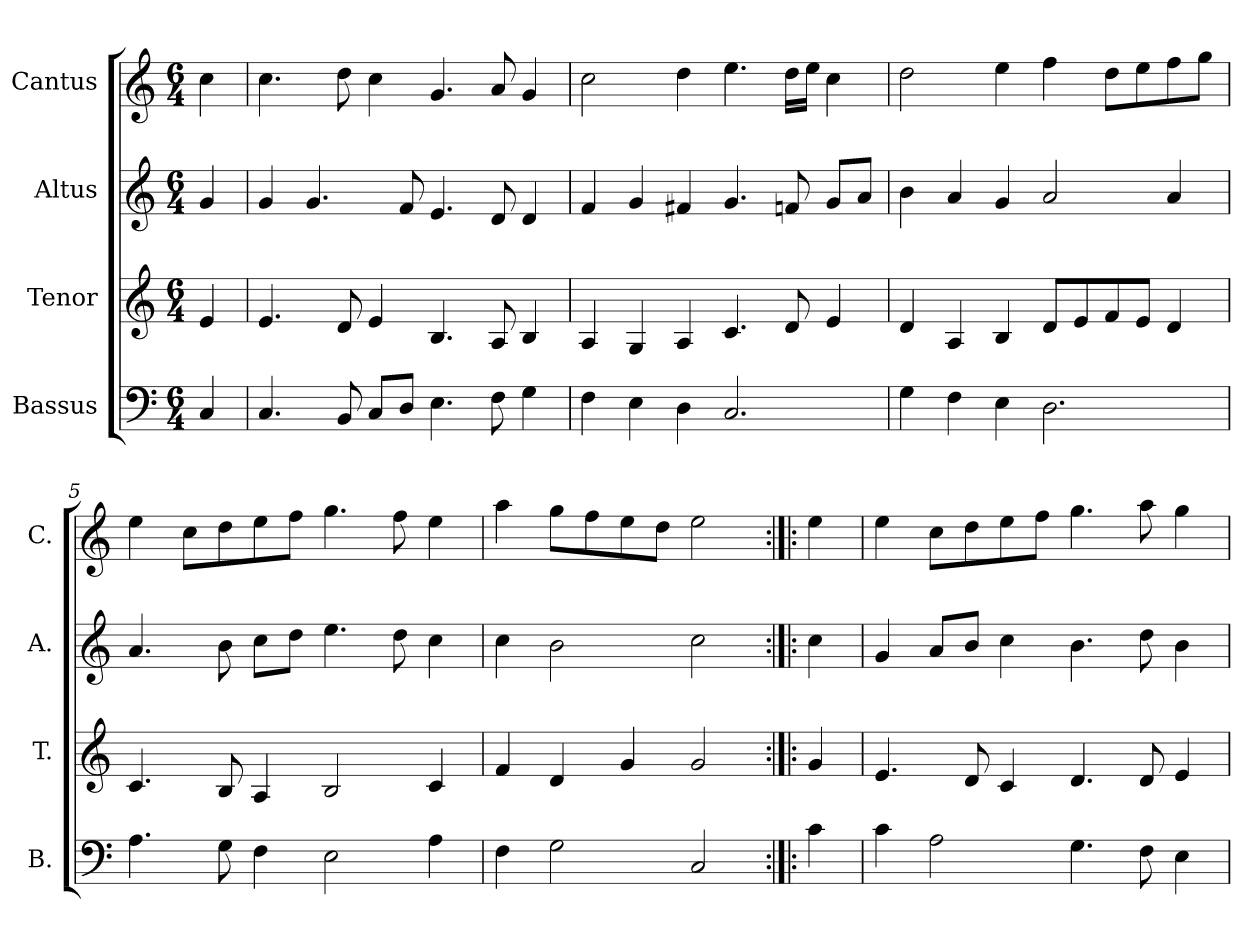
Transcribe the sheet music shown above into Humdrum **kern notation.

**kern	**kern	**kern	**kern
*part4	*part3	*part2	*part1
*staff4	*staff3	*staff2	*staff1
*I"Bassus	*I"Tenor	*I"Altus	*I"Cantus
*I'B.	*I'T.	*I'A.	*I'C.
*clefF4	*clefG2	*clefG2	*clefG2
*k[]	*k[]	*k[]	*k[]
*C:	*C:	*C:	*C:
*M6/4	*M6/4	*M6/4	*M6/4
=1	=1	=1	=1
4C/	4e/	4g/	4cc\
=2	=2	=2	=2
4.C/	4.e/	4g/	4.cc\
.	.	4.g/	.
8BB/	8d/	.	8dd\
8C/L	4e/	.	4cc\
8D/J	.	8f/	.
4.E\	4.B/	4.e/	4.g/
8F\	8A/	8d/	8a/
4G\	4B/	4d/	4g/
=3	=3	=3	=3
4F\	4A/	4f/	2cc\
4E\	4G/	4g/	.
4D\	4A/	4f#X/	4dd\
2.C/	4.c/	4.g/	4.ee\
.	8d/	8fn/	16dd\LL
.	.	.	16ee\JJ
.	4e/	8g/L	4cc\
.	.	8a/J	.
=4	=4	=4	=4
4G\	4d/	4b\	2dd\
4F\	4A/	4a/	.
4E\	4B/	4g/	4ee\
2.D\	8d/L	2a/	4ff\
.	8e/	.	.
.	8f/	.	8dd\L
.	8e/J	.	8ee\
.	4d/	4a/	8ff\
.	.	.	8gg\J
=5	=5	=5	=5
4.A\	4.c/	4.a/	4ee\
.	.	.	8cc\L
8G\	8B/	8b\	8dd\
4F\	4A/	8cc\L	8ee\
.	.	8dd\J	8ff\J
2E\	2B/	4.ee\	4.gg\
.	.	8dd\	8ff\
4A\	4c/	4cc\	4ee\
=6	=6	=6	=6
4F\	4f/	4cc\	4aa\
2G\	4d/	2b\	8gg\L
.	.	.	8ff\
.	4g/	.	8ee\
.	.	.	8dd\J
2C/	2g/	2cc\	2ee\
=7:|!|:	=7:|!|:	=7:|!|:	=7:|!|:
4c\	4g/	4cc\	4ee\
=8	=8	=8	=8
4c\	4.e/	4g/	4ee\
2A\	.	8a/L	8cc\L
.	8d/	8b/J	8dd\
.	4c/	4cc\	8ee\
.	.	.	8ff\J
4.G\	4.d/	4.b\	4.gg\
8F\	8d/	8dd\	8aa\
4E\	4e/	4b\	4gg\
=	=	=	=
*-	*-	*-	*-
